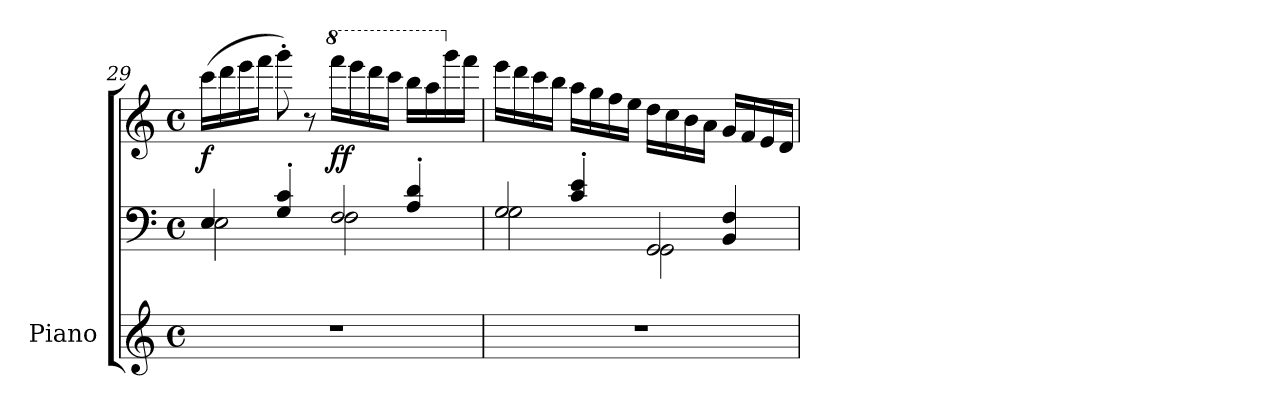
**kern	**kern	**kern	**dynam
*part1	*part1	*part1	*part1
*staff3	*staff2	*staff1	*staff1/2/3
*I"Piano	*	*	*
*I'Pno	*	*	*
*clefG2	*clefF4	*clefG2	*
*k[]	*k[]	*k[]	*
*M4/4	*M4/4	*M4/4	*
*met(c)	*met(c)	*met(c)	*
=29	=29	=29	=29
!	!LO:N:head=open	!	!LO:DY:b
*	*^	*	*
1r	4E/	2E\	(>16ccc\LL	f
.	.	.	16ddd\	.
.	.	.	16eee\	.
.	.	.	16fff\JJ	.
.	4G/'< 4c/'<	.	8ggg'\)	.
.	.	.	8r	.
!	!LO:N:head=open	!	!	!
*	*	*	*8va	*
!	!	!	!	!LO:DY:b
.	4F/	2F\	16ffff\LL	ff
.	.	.	16eeee\	.
.	.	.	16dddd\	.
.	.	.	16cccc\JJ	.
.	4A/'< 4d/'<	.	16bbb\LL	.
.	.	.	16aaa\	.
*	*	*	*X8va	*
.	.	.	16ggg\	.
.	.	.	16fff\JJ	.
=30	=30	=30	=30	=30
!	!LO:N:head=open	!	!	!
1r	4G/	2G\	16eee\LL	.
.	.	.	16ddd\	.
.	.	.	16ccc\	.
.	.	.	16bb\JJ	.
.	4c/'< 4e/'<	.	16aa\LL	.
.	.	.	16gg\	.
.	.	.	16ff\	.
.	.	.	16ee\JJ	.
!	!LO:N:head=open	!	!	!
.	4GG/	2GG\	16dd\LL	.
.	.	.	16cc\	.
.	.	.	16b\	.
.	.	.	16a\JJ	.
.	4BB/ 4F/	.	16g/LL	.
.	.	.	16f/	.
.	.	.	16e/	.
.	.	.	16d/JJ	.
*	*v	*v	*	*
=	=	=	=
*-	*-	*-	*-
